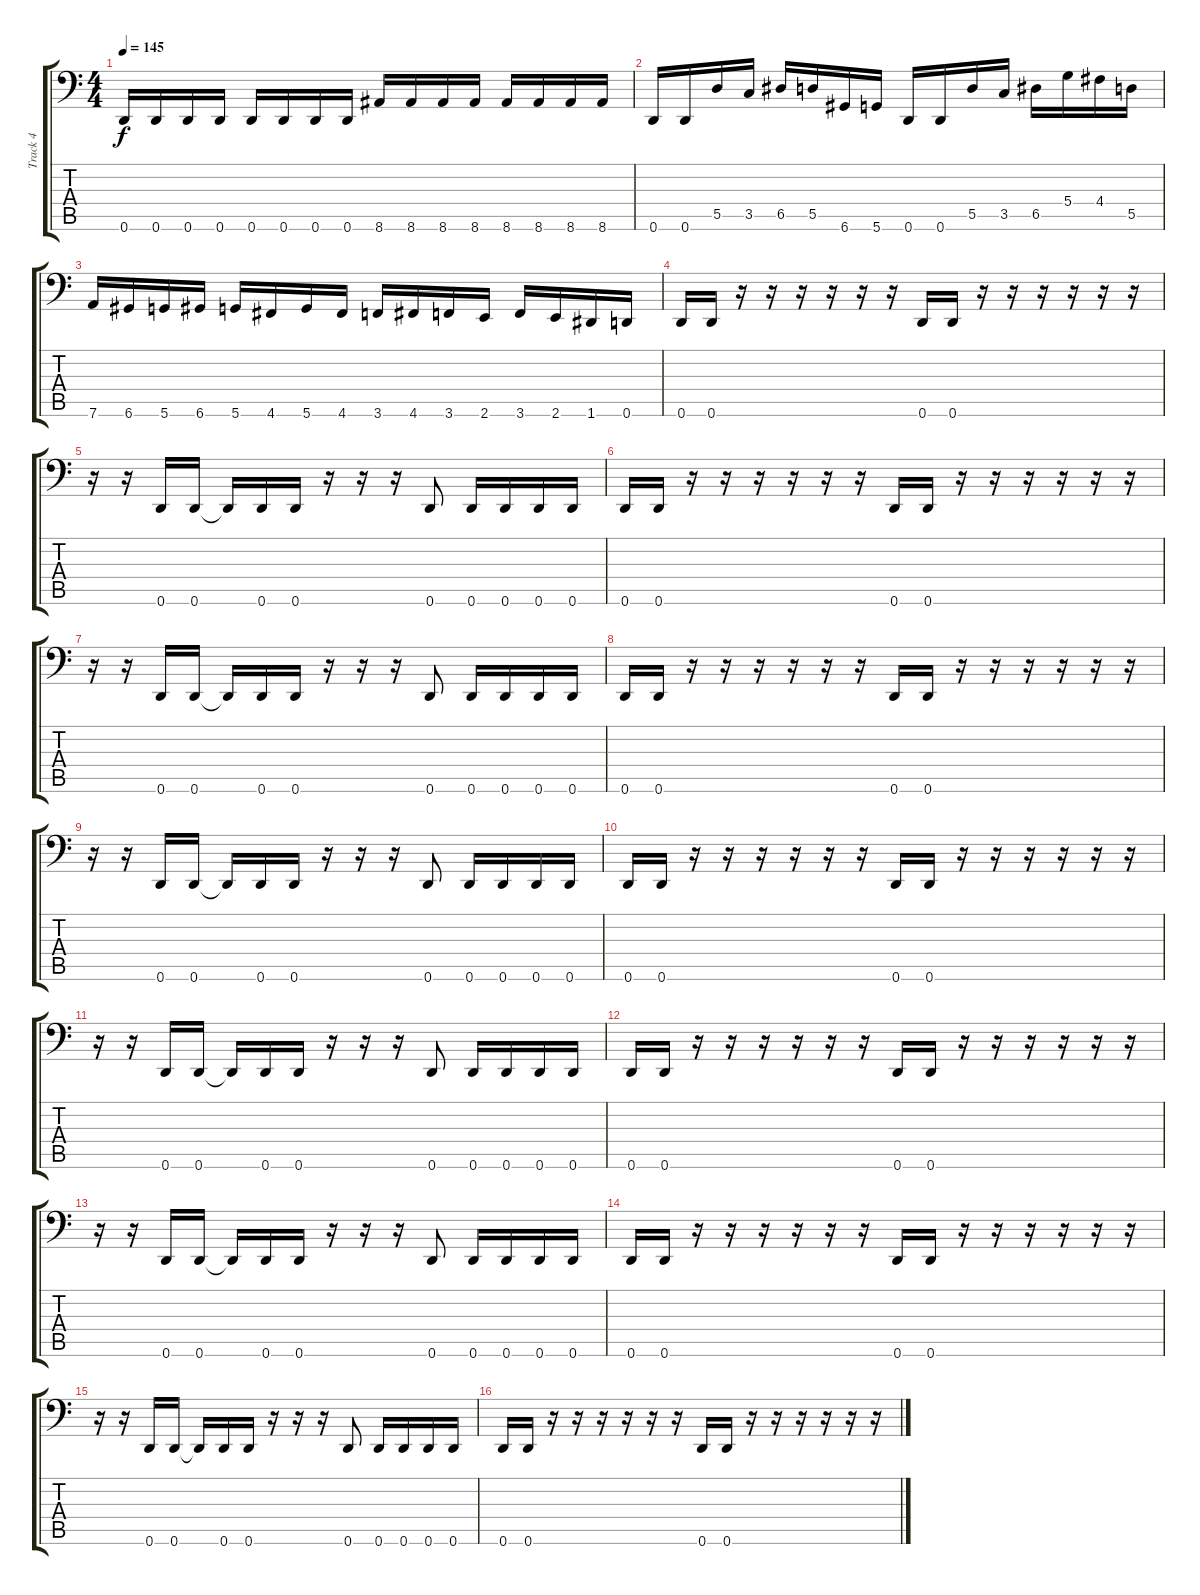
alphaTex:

\track ("Track 4" "Track 4") {instrument electricbasspick}
\staff {score tabs}
\tuning (E3 B2 G2 D2 A1 D1) {hide}
\ts (4 4)
\tempo 145
\clef f4
\ks c
0.6.16{dy f} 0.6.16 0.6.16 0.6.16 0.6.16 0.6.16 0.6.16 0.6.16 8.6.16 8.6.16 8.6.16 8.6.16 8.6.16 8.6.16 8.6.16 8.6.16 |
0.6.16 0.6.16 5.5.16 3.5.16 6.5.16 5.5.16 6.6.16 5.6.16 0.6.16 0.6.16 5.5.16 3.5.16 6.5.16 5.4.16 4.4.16 5.5.16 |
7.6.16 6.6.16 5.6.16 6.6.16 5.6.16 4.6.16 5.6.16 4.6.16 3.6.16 4.6.16 3.6.16 2.6.16 3.6.16 2.6.16 1.6.16 0.6.16 |
0.6.16 0.6.16 r.16 r.16 r.16 r.16 r.16 r.16 0.6.16 0.6.16 r.16 r.16 r.16 r.16 r.16 r.16 |
r.16 r.16 0.6.16 0.6.16 0.6{t}.16 0.6.16 0.6.16 r.16 r.16 r.16 0.6.8 0.6.16 0.6.16 0.6.16 0.6.16 |
0.6.16 0.6.16 r.16 r.16 r.16 r.16 r.16 r.16 0.6.16 0.6.16 r.16 r.16 r.16 r.16 r.16 r.16 |
r.16 r.16 0.6.16 0.6.16 0.6{t}.16 0.6.16 0.6.16 r.16 r.16 r.16 0.6.8 0.6.16 0.6.16 0.6.16 0.6.16 |
0.6.16 0.6.16 r.16 r.16 r.16 r.16 r.16 r.16 0.6.16 0.6.16 r.16 r.16 r.16 r.16 r.16 r.16 |
r.16 r.16 0.6.16 0.6.16 0.6{t}.16 0.6.16 0.6.16 r.16 r.16 r.16 0.6.8 0.6.16 0.6.16 0.6.16 0.6.16 |
0.6.16 0.6.16 r.16 r.16 r.16 r.16 r.16 r.16 0.6.16 0.6.16 r.16 r.16 r.16 r.16 r.16 r.16 |
r.16 r.16 0.6.16 0.6.16 0.6{t}.16 0.6.16 0.6.16 r.16 r.16 r.16 0.6.8 0.6.16 0.6.16 0.6.16 0.6.16 |
0.6.16 0.6.16 r.16 r.16 r.16 r.16 r.16 r.16 0.6.16 0.6.16 r.16 r.16 r.16 r.16 r.16 r.16 |
r.16 r.16 0.6.16 0.6.16 0.6{t}.16 0.6.16 0.6.16 r.16 r.16 r.16 0.6.8 0.6.16 0.6.16 0.6.16 0.6.16 |
0.6.16 0.6.16 r.16 r.16 r.16 r.16 r.16 r.16 0.6.16 0.6.16 r.16 r.16 r.16 r.16 r.16 r.16 |
r.16 r.16 0.6.16 0.6.16 0.6{t}.16 0.6.16 0.6.16 r.16 r.16 r.16 0.6.8 0.6.16 0.6.16 0.6.16 0.6.16 |
0.6.16 0.6.16 r.16 r.16 r.16 r.16 r.16 r.16 0.6.16 0.6.16 r.16 r.16 r.16 r.16 r.16 r.16
